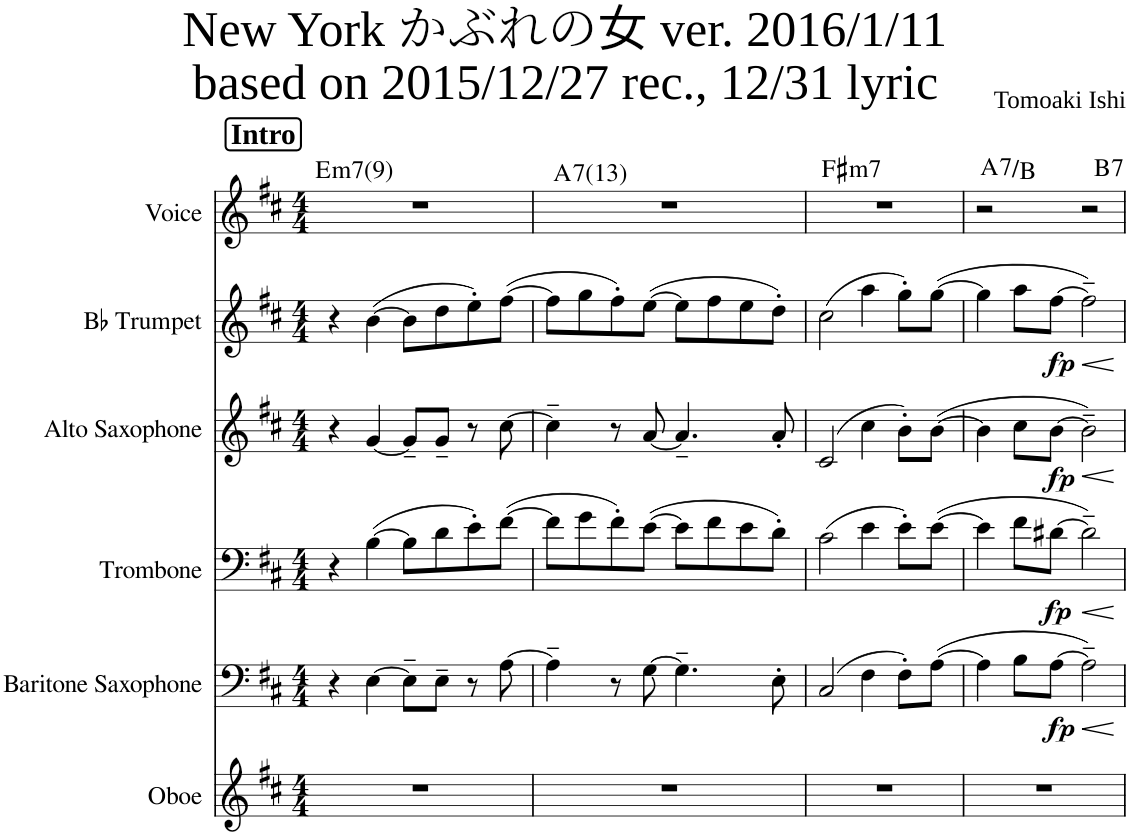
**kern	**kern	**dynam	**kern	**dynam	**kern	**dynam	**kern	**dynam	**kern	**harte
*part6	*part5	*part5	*part4	*part4	*part3	*part3	*part2	*part2	*part1	*part1
*staff6	*staff5	*staff5	*staff4	*staff4	*staff3	*staff3	*staff2	*staff2	*staff1	*
*I"Oboe	*I"Baritone Saxophone	*	*I"Trombone	*	*I"Alto Saxophone	*	*I"Bb Trumpet	*	*I"Voice	*
*I'Ob.	*I'Bar. Sax.	*	*I'Tbn.	*	*I'A. Sax.	*	*I'Bb Tpt.	*	*I'Vo.	*
*clefG2	*clefF4	*	*clefF4	*	*clefG2	*	*clefG2	*	*clefG2	*
*	*ITrd12c21	*	*	*	*ITrd5c9	*	*ITrd1c2	*	*	*
*k[f#c#]	*k[f#c#]	*	*k[f#c#]	*	*k[f#c#]	*	*k[f#c#]	*	*k[f#c#]	*
*M4/4	*M4/4	*	*M4/4	*	*M4/4	*	*M4/4	*	*M4/4	*
=1	=1	=1	=1	=1	=1	=1	=1	=1	=1	=1
!	!	!	!	!	!	!	!	!	!LO:TX:a:B:t=Intro	!LO:H:kt=m7
1r	4r	.	4r	.	4r	.	4r	.	1r	E:min7(9)
.	[4E\	.	([4B\	.	[4g/	.	([4b\	.	.	.
.	8E~\L]	.	8B\L]	.	8g~/L]	.	8b\L]	.	.	.
.	8E~\J	.	8d\	.	8g~/J	.	8dd\	.	.	.
.	8r	.	8e'\)	.	8r	.	8ee'\)	.	.	.
.	[8A\	.	([8f#\J	.	[8cc#\	.	([8ff#\J	.	.	.
=2	=2	=2	=2	=2	=2	=2	=2	=2	=2	=2
!	!	!	!	!	!	!	!	!	!	!LO:H:kt=7
1r	4A~\]	.	8f#\L]	.	4cc#~\]	.	8ff#\L]	.	1r	A:7(13)
.	.	.	8g\	.	.	.	8gg\	.	.	.
.	8r	.	8f#'\)	.	8r	.	8ff#'\)	.	.	.
.	[8G\	.	([8e\J	.	[8a/	.	([8ee\J	.	.	.
.	4.G~\]	.	8e\L]	.	4.a~/]	.	8ee\L]	.	.	.
.	.	.	8f#\	.	.	.	8ff#\	.	.	.
.	.	.	8e\	.	.	.	8ee\	.	.	.
.	8E'\	.	8d'\J)	.	8a'/	.	8dd'\J)	.	.	.
=3	=3	=3	=3	=3	=3	=3	=3	=3	=3	=3
!	!	!	!	!	!	!	!	!	!	!LO:H:kt=m7
1r	(2C#/	.	(2c#\	.	(2c#/	.	(2cc#\	.	1r	F#:min7
.	4F#\	.	4e\	.	4cc#\	.	4aa\	.	.	.
.	8F#'\L)	.	8e'\L)	.	8b'\L)	.	8gg'\L)	.	.	.
.	([8A\J	.	([8e\J	.	([8b\J	.	([8gg\J	.	.	.
=4	=4	=4	=4	=4	=4	=4	=4	=4	=4	=4
!	!	!	!	!	!	!	!	!	!	!LO:H:kt=7
1r	4A\]	.	4e\]	.	4b\]	.	4gg\]	.	2r	A:7/2
.	8B\L	.	8f#\L	.	8cc#\L	.	8aa\L	.	.	.
!	!	!LO:DY:b	!	!LO:DY:b	!	!LO:DY:b	!	!LO:DY:b	!	!
.	[8A\J	fp	[8d#X\J	fp	[8b\J	fp	[8ff#\J	fp	.	.
!	!	!LO:HP:b	!	!LO:HP:b	!	!LO:HP:b	!	!LO:HP:b	!	!LO:H:kt=7
.	2A~\])	<	2d#~\])	<	2b~\])	<	2ff#~\])	<	2r	B:7
.	.	[	.	[	.	[	.	[	.	.
=	=	=	=	=	=	=	=	=	=	=
*-	*-	*-	*-	*-	*-	*-	*-	*-	*-	*-
